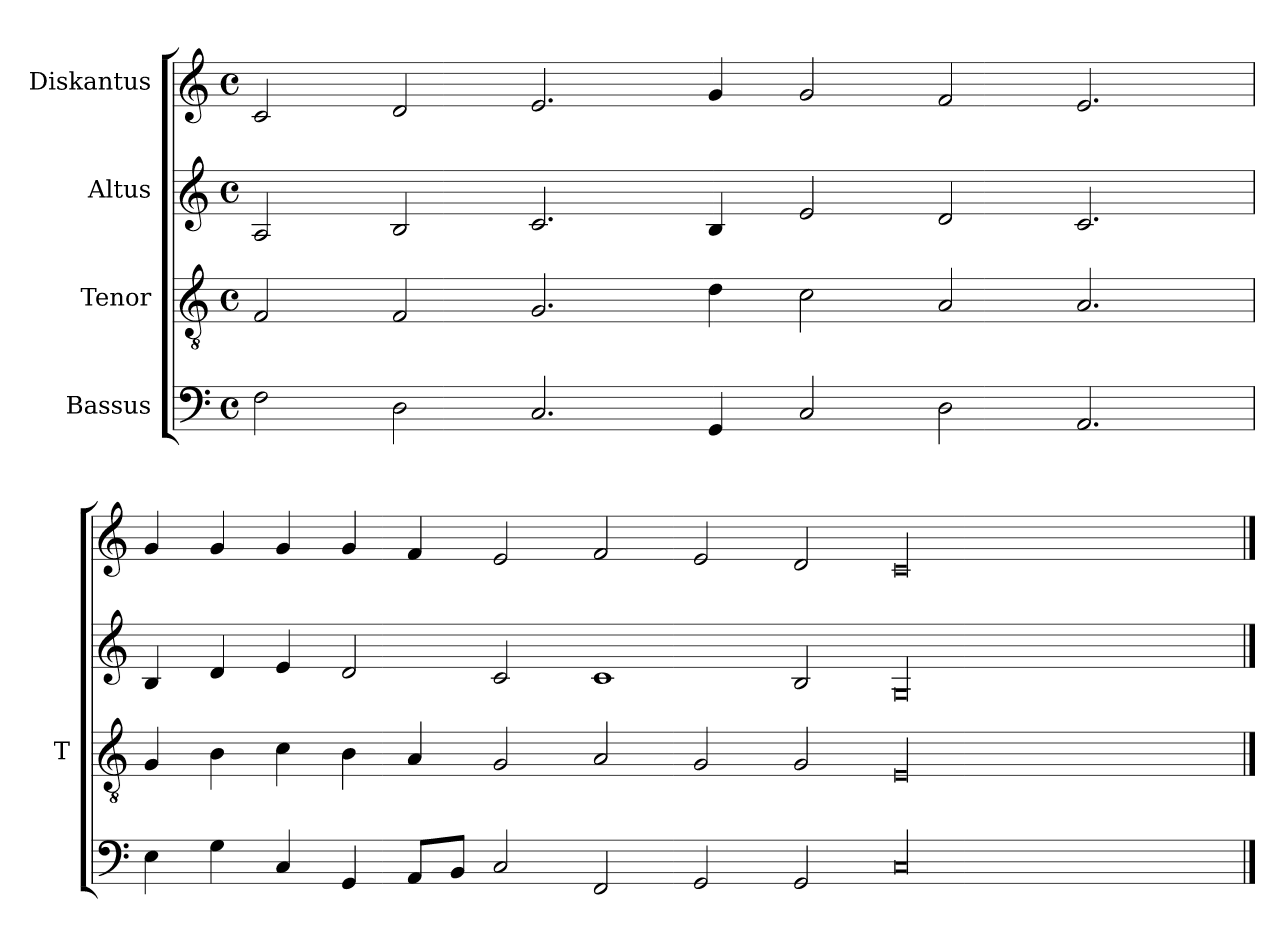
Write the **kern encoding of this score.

**kern	**kern	**kern	**kern
*part4	*part3	*part2	*part1
*staff4	*staff3	*staff2	*staff1
*I"Bassus	*I"Tenor	*I"Altus	*I"Diskantus
*	*I'T	*	*
*clefF4	*clefGv2	*clefG2	*clefG2
*k[]	*k[]	*k[]	*k[]
*M2/2	*M2/2	*M2/2	*M2/2
*met(c)	*met(c)	*met(c)	*met(c)
=	=	=	=
2F	2F	2A	2c
2D	2F	2B	2d
2.C	2.G	2.c	2.e
4GG	4d	4B	4g
2C	2c	2e	2g
2D	2A	2d	2f
2.AA	2.A	2.c	2.e
=	=	=	=
4E	4G	4B	4g
4G	4B	4d	4g
4C	4c	4e	4g
4GG	4B	2d	4g
8AAL	4A	.	4f
8BBJ	.	.	.
2C	2G	2c	2e
2FF	2A	1c	2f
2GG	2G	.	2e
2GG	2G	2B	2d
00C	00E	00G	00c
==	==	==	==
*-	*-	*-	*-
